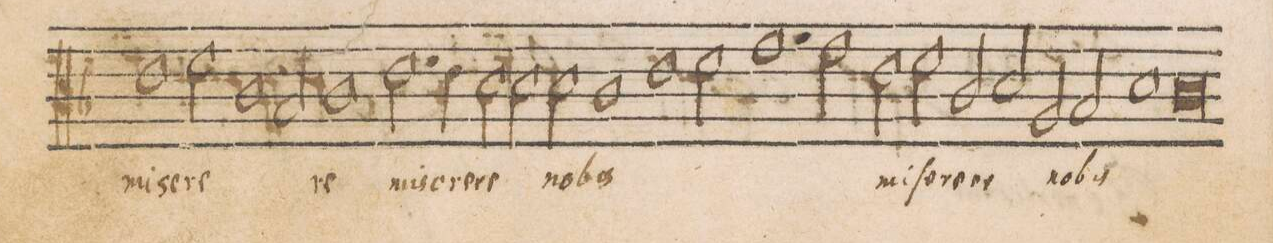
**kern	**text
*I"ALTVS	*
*clefC3	*
*k[b-]	*
*met(C|)	*
*M2/1	*
1e	mi-
=18-	=18-
2f\	-se-
1c	-re-
2B-/	.
=19-	=19-
1c	-re
2.e\	mi-
4e\	-se-
=20-	=20-
2d\	  re-
2d\	-re
2d\	no-
1c/	-bis
=21-	=21-
1e	.
2f\	.
=22-	=22-
1.g	.
2g\	.
=23-	=23-
2e\	mi-
2f\	-ſe-
2c/	-re-
2d/	-re
=24-	=24-
2A/	no-
2B-/	-bis
1d	.
=25-	=25-
0c	.
*	*ij
=26-	=26-
*-	*-
